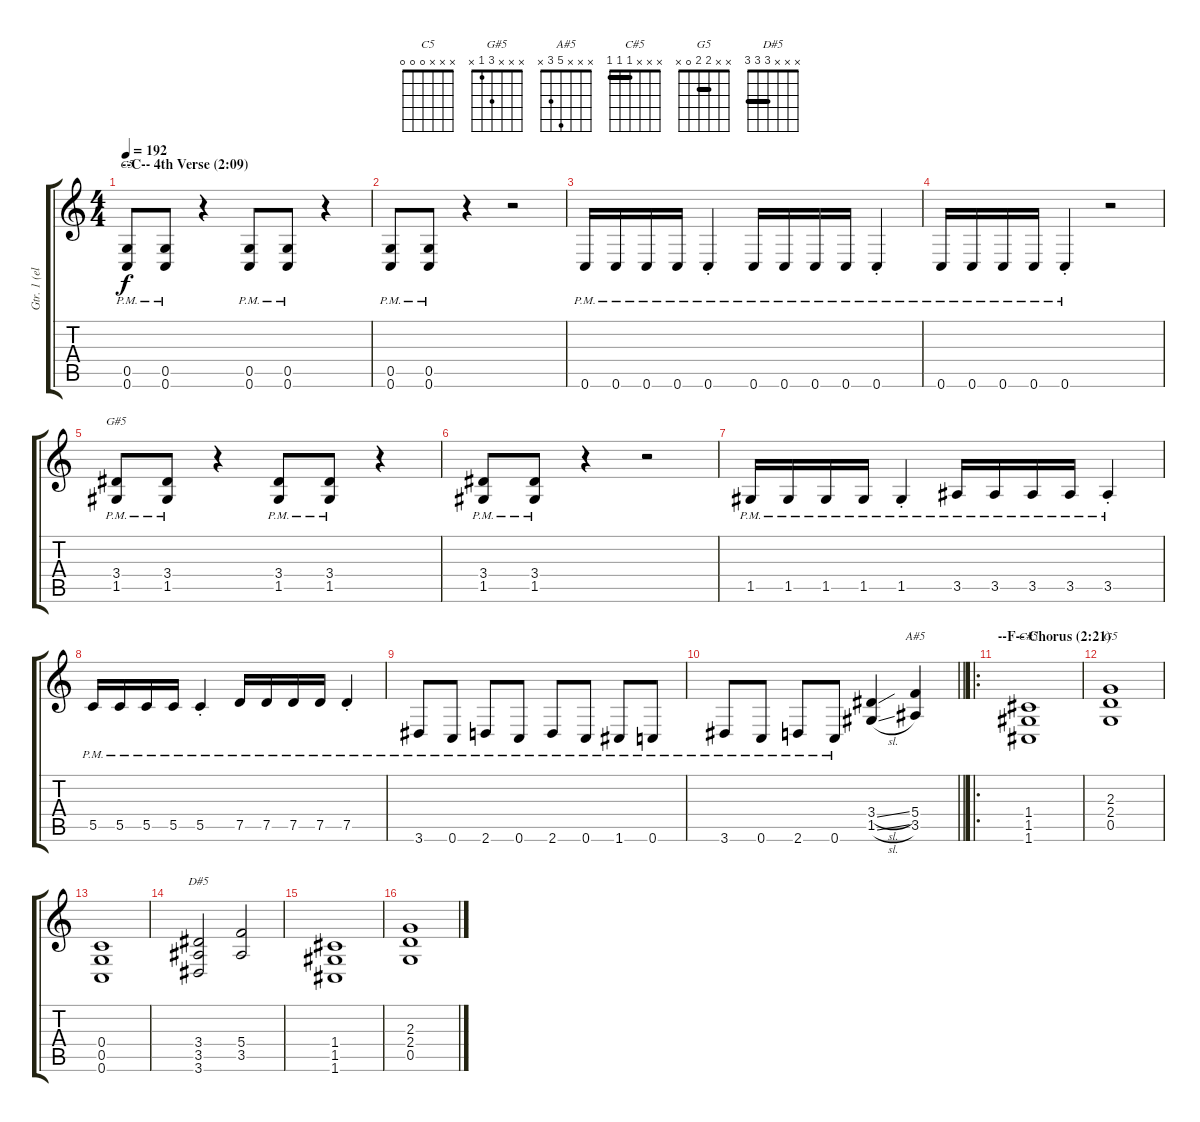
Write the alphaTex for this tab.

\track ("Gtr. 1 (elec. w/dist.) [Alexi Laiho]" "Gtr. 1 (el") {instrument distortionguitar}
\staff {score tabs}
\tuning (D4 A3 F3 C3 G2 C2) {hide}
\chord ("C5" x x x 0 0 0)
\chord ("G#5" x x x 3 1 x)
\chord ("A#5" x x x 5 3 x)
\chord ("C#5" x x x 1 1 1) {barre 1}
\chord ("G5" x x 2 2 0 x) {barre 2}
\chord ("D#5" x x x 3 3 3) {barre 3}
\ts (4 4)
\section ("" "--C-- 4th Verse (2:09)")
\tempo 192
\clef g2
\ks c
(0.5{pm} 0.6{pm}).8{ch "C5" dy f} (0.5{pm} 0.6{pm}).8 r.4 (0.5{pm} 0.6{pm}).8 (0.5{pm} 0.6{pm}).8 r.4 |
(0.5{pm} 0.6{pm}).8 (0.5{pm} 0.6{pm}).8 r.4 r.2 |
0.6{pm}.16 0.6{pm}.16 0.6{pm}.16 0.6{pm}.16 0.6{pm st}.4 0.6{pm}.16 0.6{pm}.16 0.6{pm}.16 0.6{pm}.16 0.6{pm st}.4 |
0.6{pm}.16 0.6{pm}.16 0.6{pm}.16 0.6{pm}.16 0.6{pm st}.4 r.2 |
(3.4{pm} 1.5{pm}).8{ch "G#5"} (3.4{pm} 1.5{pm}).8 r.4 (3.4{pm} 1.5{pm}).8 (3.4{pm} 1.5{pm}).8 r.4 |
(3.4{pm} 1.5{pm}).8 (3.4{pm} 1.5{pm}).8 r.4 r.2 |
1.5{pm}.16 1.5{pm}.16 1.5{pm}.16 1.5{pm}.16 1.5{pm st}.4 3.5{pm}.16 3.5{pm}.16 3.5{pm}.16 3.5{pm}.16 3.5{pm st}.4 |
5.5{pm}.16 5.5{pm}.16 5.5{pm}.16 5.5{pm}.16 5.5{pm st}.4 7.5{pm}.16 7.5{pm}.16 7.5{pm}.16 7.5{pm}.16 7.5{pm st}.4 |
3.6{pm}.8 0.6{pm}.8 2.6{pm}.8 0.6{pm}.8 2.6{pm}.8 0.6{pm}.8 1.6{pm}.8 0.6{pm}.8 |
\barLineRight lightlight
3.6{pm}.8 0.6{pm}.8 2.6{pm}.8 0.6{pm}.8 (3.4{sl} 1.5{sl}).4 (5.4 3.5).4{ch "A#5"} |
\ro
\section ("" "--F-- Chorus (2:21)")
(1.4 1.5 1.6).1{ch "C#5"} |
(2.3 2.4 0.5).1{ch "G5"} |
(0.4 0.5 0.6).1 |
(3.4 3.5 3.6).2{ch "D#5"} (5.4 3.5).2 |
(1.4 1.5 1.6).1 |
(2.3 2.4 0.5).1
